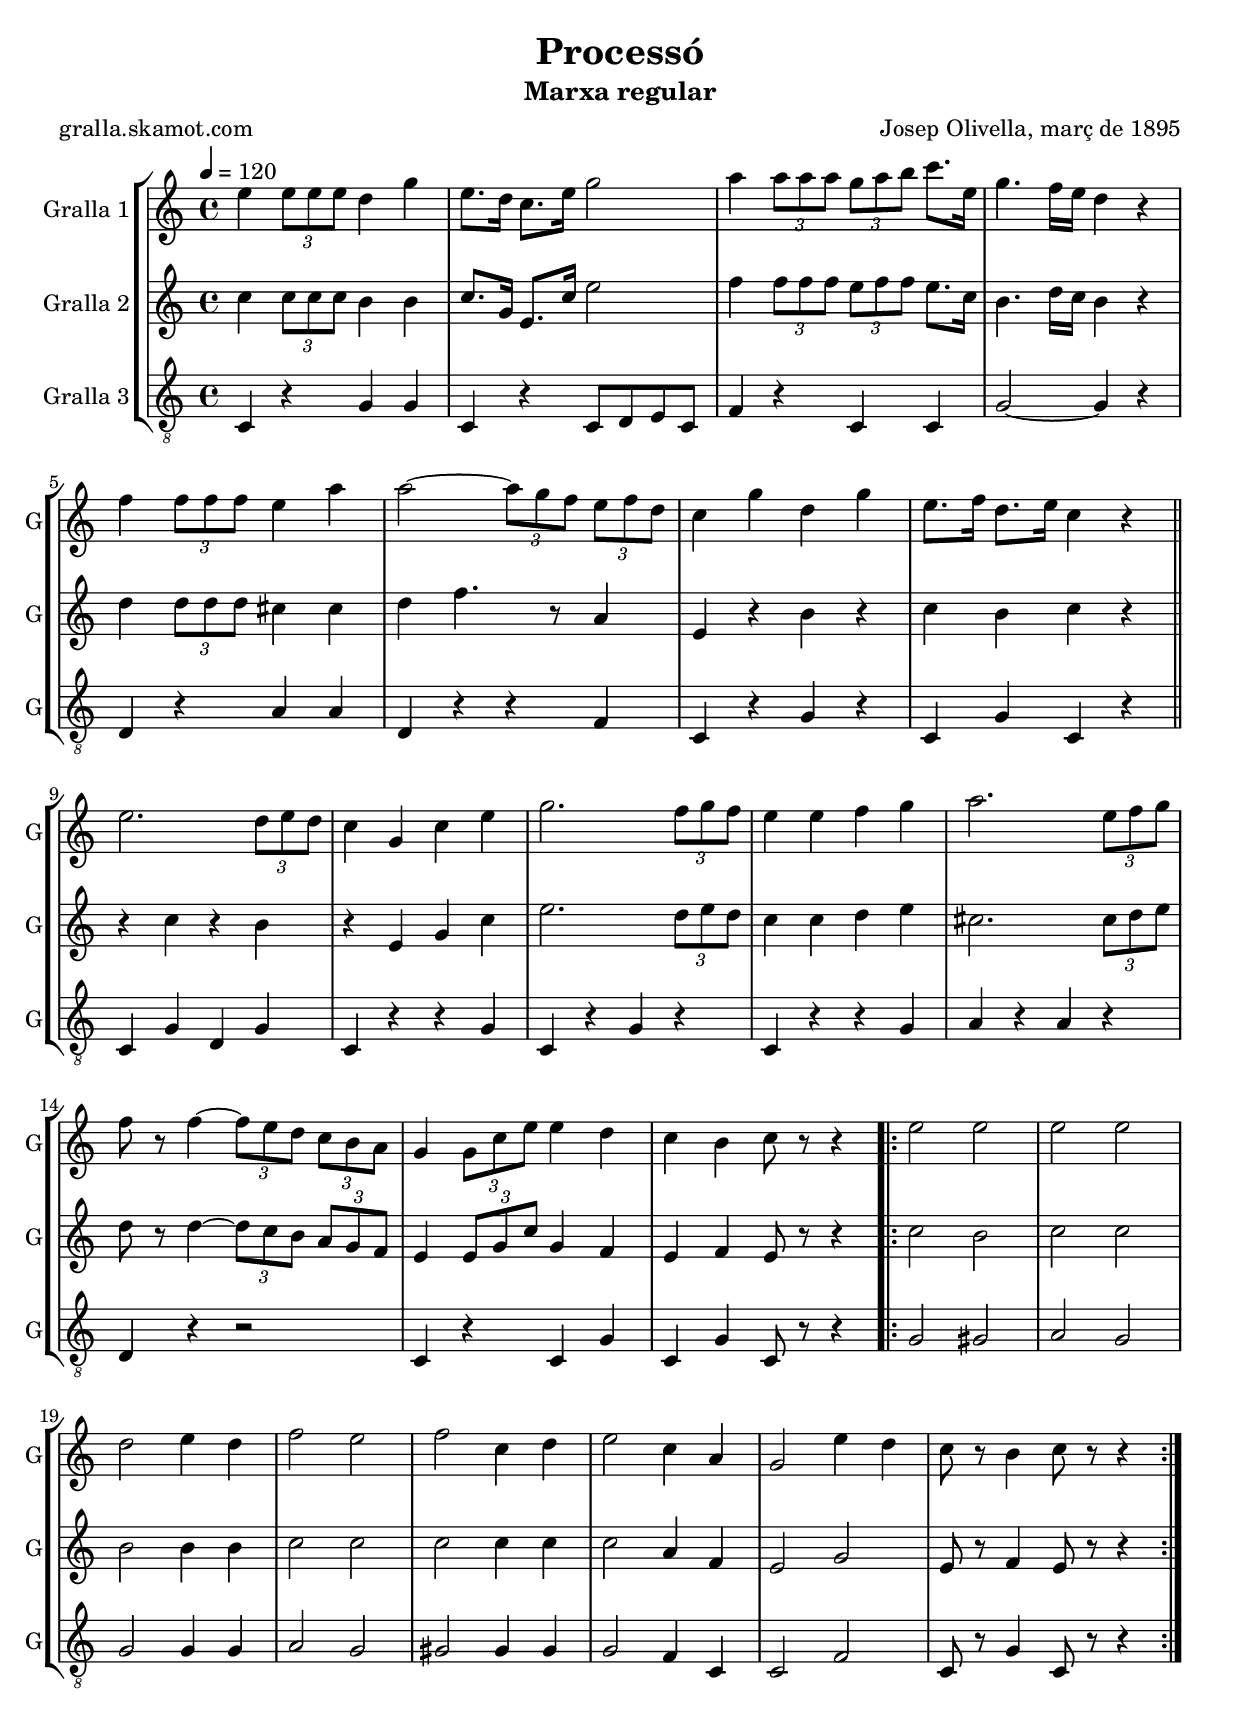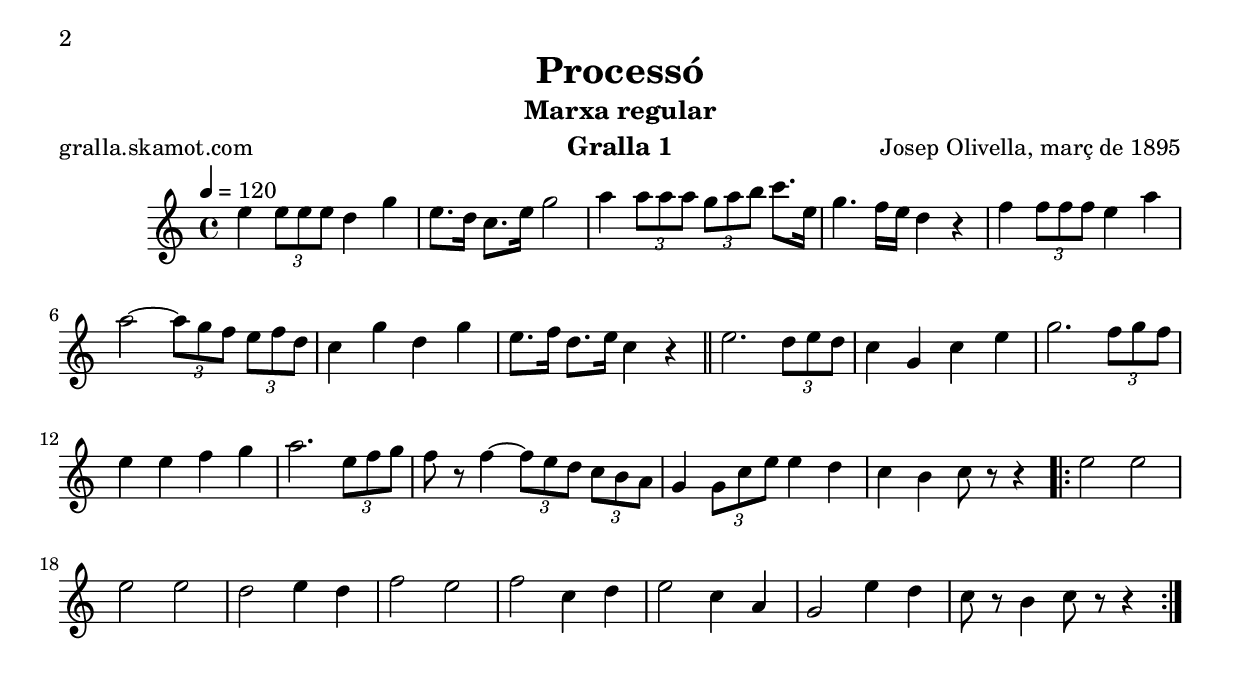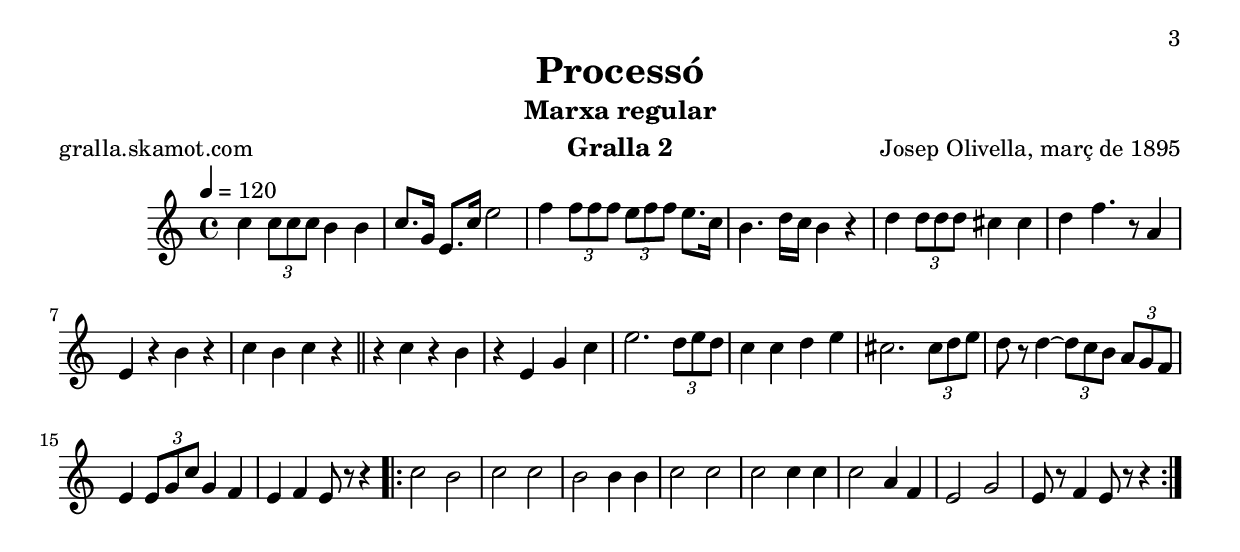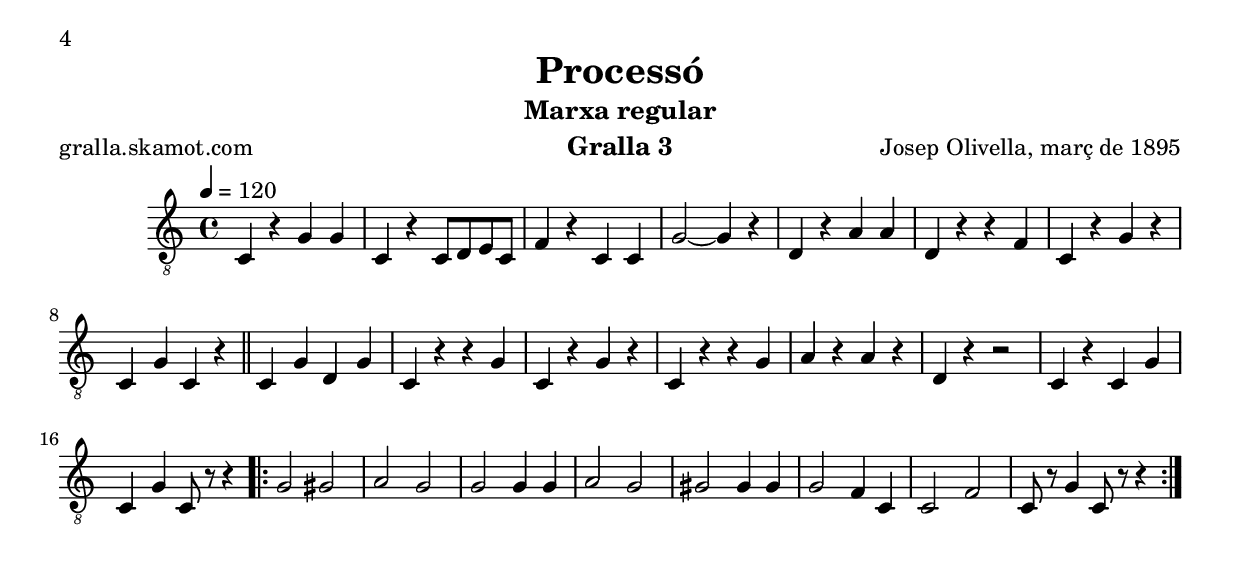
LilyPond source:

\version "2.16.2"

\header {
  dedication=""
  title="Processó"
  subtitle="Marxa regular"
  subsubtitle=""
  poet="gralla.skamot.com"
  meter=""
  piece=""
  composer="Josep Olivella, març de 1895"
  arranger=""
  opus=""
  instrument=""
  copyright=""
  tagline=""
}

liniaroAa =
\relative e''
{
  \tempo 4=120
  \clef treble
  \key c \major
  \time 4/4
  e4 \times 2/3 { e8 e e } d4 g  |
  e8. d16 c8. e16 g2  |
  a4 \times 2/3 { a8 a a } \times 2/3 { g a b } c8. e,16  |
  g4. f16 e d4 r  |
  %05
  f4 \times 2/3 { f8 f f } e4 a  |
  a2 ~ \times 2/3 { a8 g f } \times 2/3 { e f d }  |
  c4 g' d g  |
  e8. f16 d8. e16 c4 r  \bar "||"
  e2. \times 2/3 { d8 e d }  |
  %10
  c4 g c e  |
  g2. \times 2/3 { f8 g f }  |
  e4 e f g  |
  a2. \times 2/3 { e8 f g }  |
  f8 r f4 ~ \times 2/3 { f8 e d } \times 2/3 { c b a }  |
  %15
  g4 \times 2/3 { g8 c e } e4 d  |
  c4 b c8 r r4  |
  \repeat volta 2 { e2 e  |
  e2 e  |
  d2 e4 d  |
  %20
  f2 e  |
  f2 c4 d  |
  e2 c4 a  |
  g2 e'4 d  |
  c8 r b4 c8 r r4  | }
}

liniaroAb =
\relative c''
{
  \tempo 4=120
  \clef treble
  \key c \major
  \time 4/4
  c4 \times 2/3 { c8 c c } b4 b  |
  c8. g16 e8. c'16 e2  |
  f4 \times 2/3 { f8 f f } \times 2/3 { e f f } e8. c16  |
  b4. d16 c b4 r  |
  %05
  d4 \times 2/3 { d8 d d } cis4 cis  |
  d4 f4. r8 a,4  |
  e4 r b' r  |
  c4 b c r  \bar "||"
  r4 c r b  |
  %10
  r4 e, g c  |
  e2. \times 2/3 { d8 e d }  |
  c4 c d e  |
  cis2. \times 2/3 { cis8 d e }  |
  d8 r d4 ~ \times 2/3 { d8 c b } \times 2/3 { a g f }  |
  %15
  e4 \times 2/3 { e8 g c } g4 f  |
  e4 f e8 r r4  |
  \repeat volta 2 { c'2 b  |
  c2 c  |
  b2 b4 b  |
  %20
  c2 c  |
  c2 c4 c  |
  c2 a4 f  |
  e2 g  |
  e8 r f4 e8 r r4  | }
}

liniaroAc =
\relative c
{
  \tempo 4=120
  \clef "treble_8"
  \key c \major
  \time 4/4
  c4 r g' g  |
  c,4 r c8 d e c  |
  f4 r c c  |
  g'2 ~ g4 r  |
  %05
  d4 r a' a  |
  d,4 r r f  |
  c4 r g' r  |
  c,4 g' c, r  \bar "||"
  c4 g' d g  |
  %10
  c,4 r r g'  |
  c,4 r g' r  |
  c,4 r r g'  |
  a4 r a r  |
  d,4 r r2  |
  %15
  c4 r c g'  |
  c,4 g' c,8 r r4  |
  \repeat volta 2 { g'2 gis  |
  a2 g  |
  g2 g4 g  |
  %20
  a2 g  |
  gis2 gis4 gis  |
  g2 f4 c  |
  c2 f  |
  c8 r g'4 c,8 r r4  | }
}

\bookpart {
  \score {
    \new StaffGroup {
      \override Score.RehearsalMark.self-alignment-X = #LEFT
      <<
        \new Staff \with {instrumentName = #"Gralla 1" shortInstrumentName = #"G"} \liniaroAa
        \new Staff \with {instrumentName = #"Gralla 2" shortInstrumentName = #"G"} \liniaroAb
        \new Staff \with {instrumentName = #"Gralla 3" shortInstrumentName = #"G"} \liniaroAc
      >>
    }
    \layout {}
  }
  \score { \unfoldRepeats
    \new StaffGroup {
      \override Score.RehearsalMark.self-alignment-X = #LEFT
      <<
        \new Staff \with {instrumentName = #"Gralla 1" shortInstrumentName = #"G"} \liniaroAa
        \new Staff \with {instrumentName = #"Gralla 2" shortInstrumentName = #"G"} \liniaroAb
        \new Staff \with {instrumentName = #"Gralla 3" shortInstrumentName = #"G"} \liniaroAc
      >>
    }
    \midi {
      \set Staff.midiInstrument = "oboe"
      \set DrumStaff.midiInstrument = "drums"
    }
  }
}

\bookpart {
  \header {instrument="Gralla 1"}
  \score {
    \new StaffGroup {
      \override Score.RehearsalMark.self-alignment-X = #LEFT
      <<
        \new Staff \liniaroAa
      >>
    }
    \layout {}
  }
  \score { \unfoldRepeats
    \new StaffGroup {
      \override Score.RehearsalMark.self-alignment-X = #LEFT
      <<
        \new Staff \liniaroAa
      >>
    }
    \midi {
      \set Staff.midiInstrument = "oboe"
      \set DrumStaff.midiInstrument = "drums"
    }
  }
}

\bookpart {
  \header {instrument="Gralla 2"}
  \score {
    \new StaffGroup {
      \override Score.RehearsalMark.self-alignment-X = #LEFT
      <<
        \new Staff \liniaroAb
      >>
    }
    \layout {}
  }
  \score { \unfoldRepeats
    \new StaffGroup {
      \override Score.RehearsalMark.self-alignment-X = #LEFT
      <<
        \new Staff \liniaroAb
      >>
    }
    \midi {
      \set Staff.midiInstrument = "oboe"
      \set DrumStaff.midiInstrument = "drums"
    }
  }
}

\bookpart {
  \header {instrument="Gralla 3"}
  \score {
    \new StaffGroup {
      \override Score.RehearsalMark.self-alignment-X = #LEFT
      <<
        \new Staff \liniaroAc
      >>
    }
    \layout {}
  }
  \score { \unfoldRepeats
    \new StaffGroup {
      \override Score.RehearsalMark.self-alignment-X = #LEFT
      <<
        \new Staff \liniaroAc
      >>
    }
    \midi {
      \set Staff.midiInstrument = "oboe"
      \set DrumStaff.midiInstrument = "drums"
    }
  }
}

